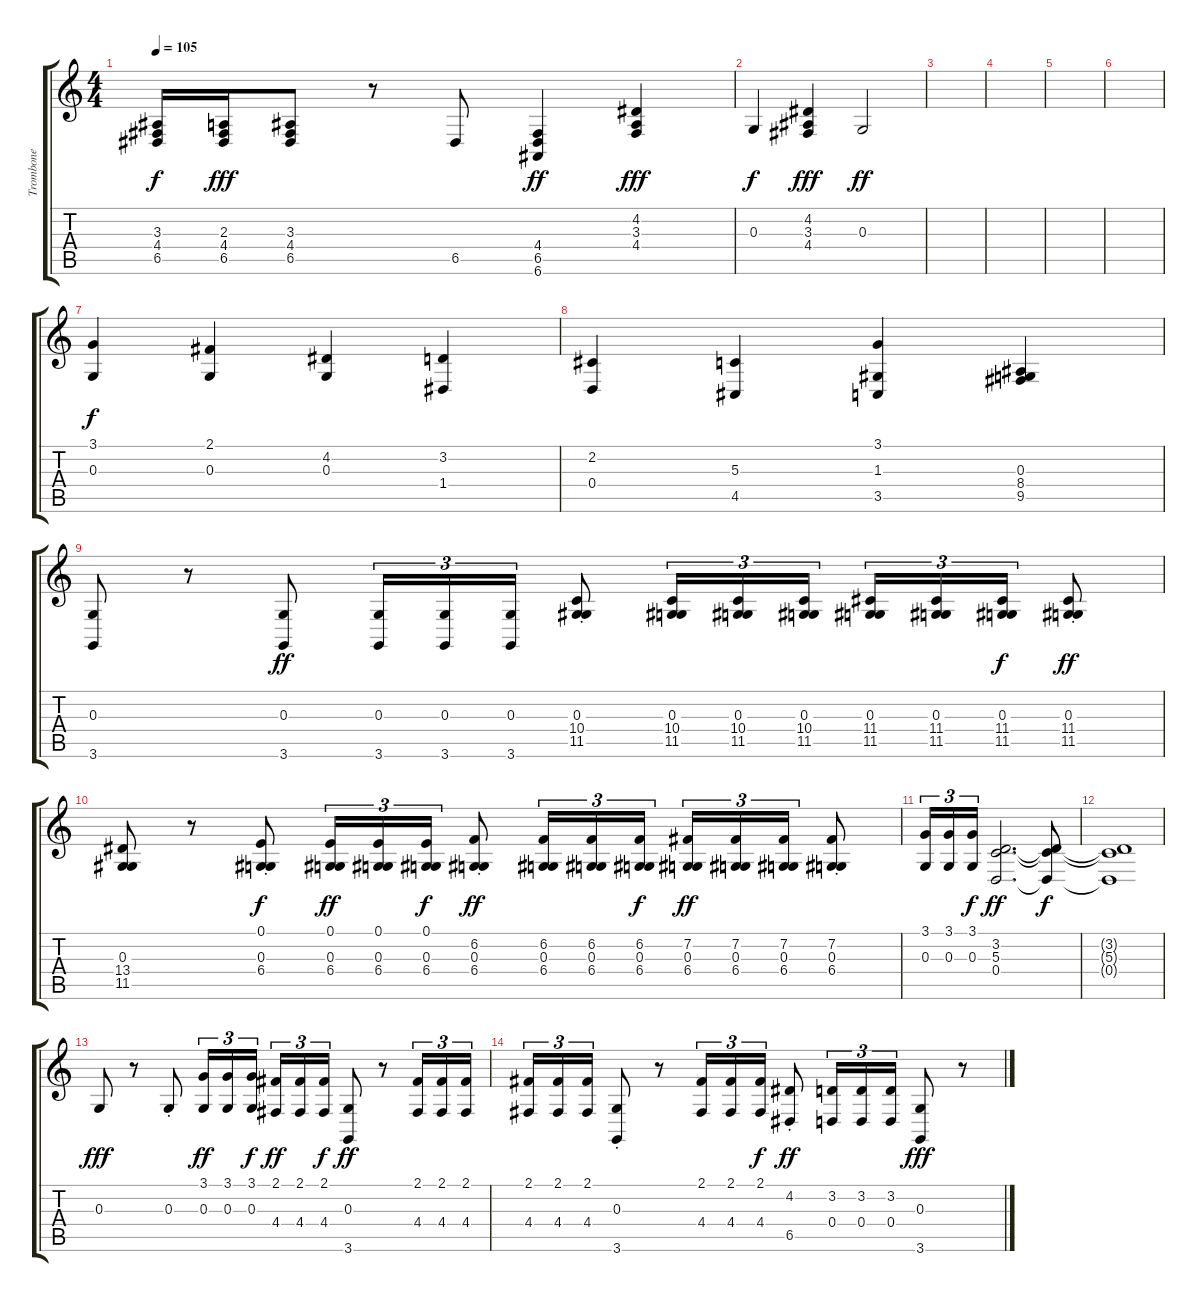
\track ("Trombone" "Trombone") {instrument trombone}
\staff {score tabs}
\tuning (E4 B3 G3 D3 A2 E2) {hide}
\ts (4 4)
\tempo 105
\clef g2
\ks c
(3.3 4.4 6.5).16{dy f} (2.3 4.4 6.5).16{dy fff} (3.3 4.4 6.5).8 r.8 6.5.8 (4.4 6.5 6.6).4{dy ff} (4.2 3.3 4.4).4{dy fff} |
0.3.4{dy f} (4.2 3.3 4.4).4{dy fff} 0.3.2{dy ff} |
|
|
|
|
(3.1 0.3).4{dy f} (2.1 0.3).4 (4.2 0.3).4 (3.2 1.4).4 |
(2.2 0.4).4 (5.3 4.5).4 (3.1 1.3 3.5).4 (0.3 8.4 9.5).4 |
(0.3 3.6).8 r.8 (0.3{st} 3.6{st}).8{dy ff} (0.3 3.6).16{tu (3 2)} (0.3 3.6).16{tu (3 2)} (0.3 3.6).16{tu (3 2)} (0.3{st} 10.4{st} 11.5{st}).8 (0.3 10.4 11.5).16{tu (3 2)} (0.3 10.4 11.5).16{tu (3 2)} (0.3 10.4 11.5).16{tu (3 2)} (0.3 11.4 11.5).16{tu (3 2)} (0.3 11.4 11.5).16{tu (3 2)} (0.3 11.4 11.5).16{tu (3 2) dy f} (0.3{st} 11.4{st} 11.5{st}).8{dy ff} |
(0.3 13.4 11.5).8 r.8 (0.1{st} 0.3{st} 6.4{st}).8{dy f} (0.1 0.3 6.4).16{tu (3 2) dy ff} (0.1 0.3 6.4).16{tu (3 2)} (0.1 0.3 6.4).16{tu (3 2) dy f} (6.2{st} 0.3{st} 6.4{st}).8{dy ff} (6.2 0.3 6.4).16{tu (3 2)} (6.2 0.3 6.4).16{tu (3 2)} (6.2 0.3 6.4).16{tu (3 2) dy f} (7.2 0.3 6.4).16{tu (3 2) dy ff} (7.2 0.3 6.4).16{tu (3 2)} (7.2 0.3 6.4).16{tu (3 2)} (7.2{st} 0.3{st} 6.4{st}).8 |
(3.1 0.3).16{tu (3 2)} (3.1 0.3).16{tu (3 2)} (3.1 0.3).16{tu (3 2) dy f} (3.2 5.3 0.4).2{d dy ff} (3.2{t} 5.3{t} 0.4{t}).8{dy f} |
(3.2{t} 5.3{t} 0.4{t}).1 |
0.3.8{dy fff} r.8 0.3{st}.8 (3.1 0.3).16{tu (3 2) dy ff} (3.1 0.3).16{tu (3 2)} (3.1 0.3).16{tu (3 2) dy f} (2.1 4.4).16{tu (3 2) dy ff} (2.1 4.4).16{tu (3 2)} (2.1 4.4).16{tu (3 2) dy f} (0.3{st} 3.6{st}).8{dy ff} r.8 (2.1 4.4).16{tu (3 2)} (2.1 4.4).16{tu (3 2)} (2.1 4.4).16{tu (3 2)} |
(2.1 4.4).16{tu (3 2)} (2.1 4.4).16{tu (3 2)} (2.1 4.4).16{tu (3 2)} (0.3{st} 3.6{st}).8 r.8 (2.1 4.4).16{tu (3 2)} (2.1 4.4).16{tu (3 2)} (2.1 4.4).16{tu (3 2) dy f} (4.2{st} 6.5{st}).8{dy ff} (3.2 0.4).16{tu (3 2)} (3.2 0.4).16{tu (3 2)} (3.2 0.4).16{tu (3 2)} (0.3 3.6).8{dy fff} r.8
